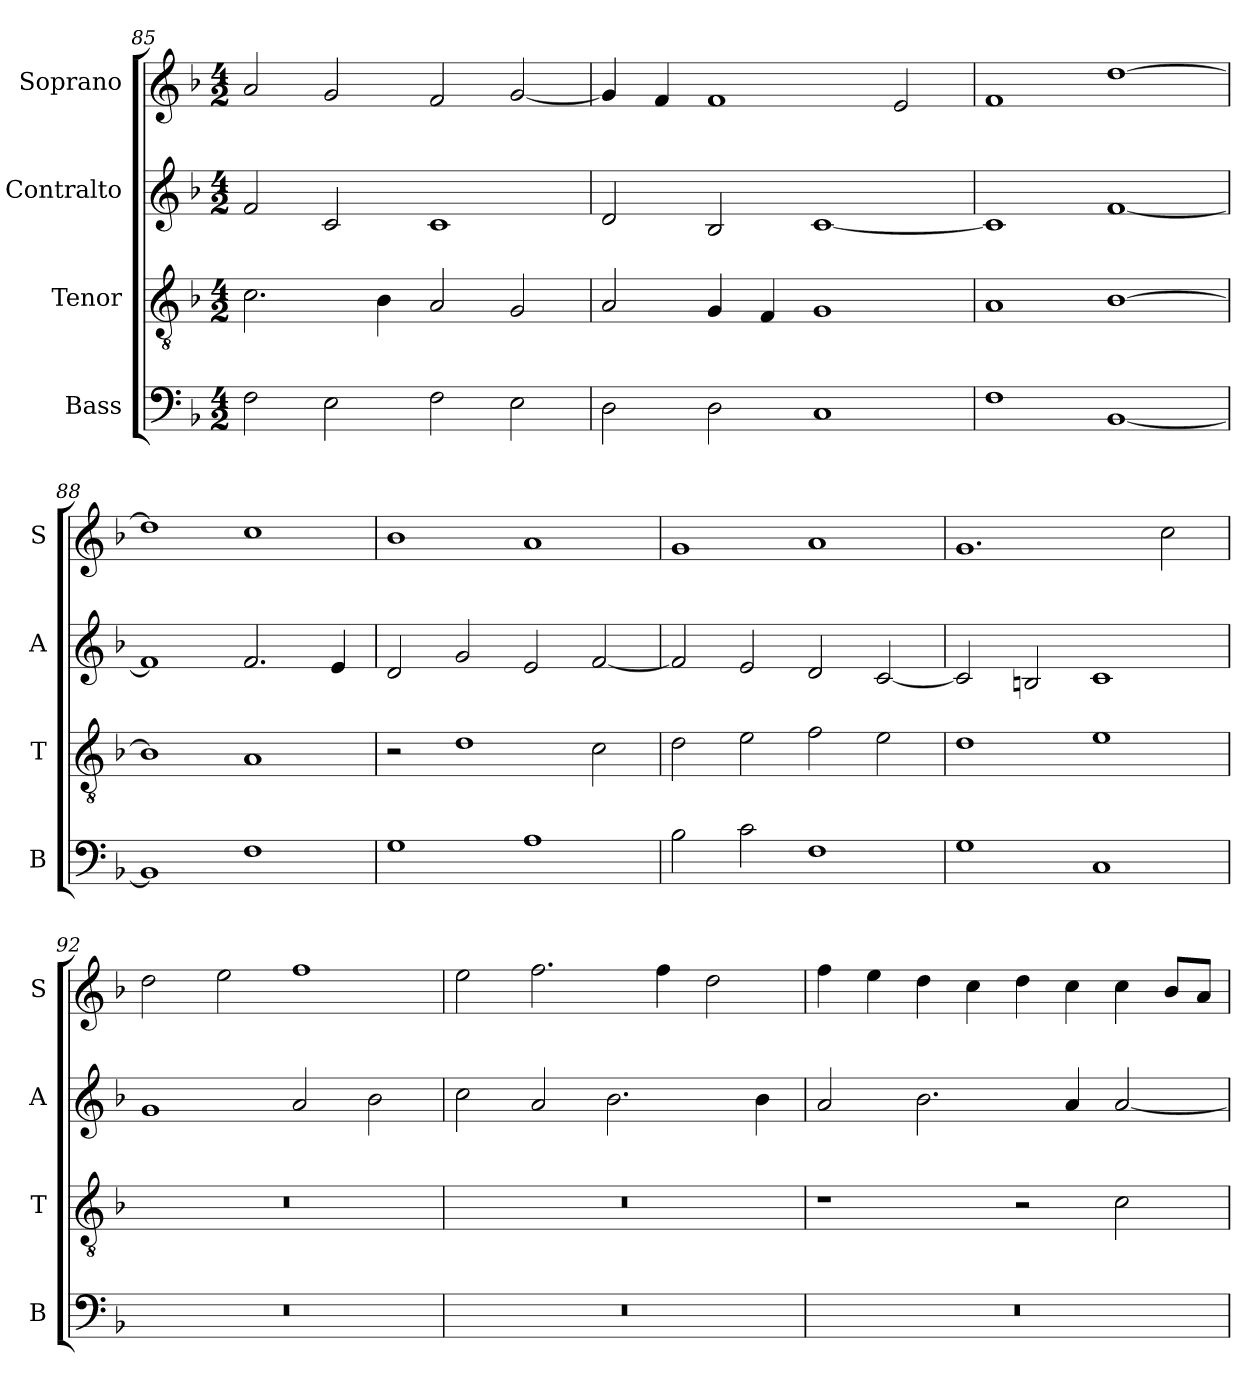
**kern	**kern	**kern	**kern
*part4	*part3	*part2	*part1
*staff4	*staff3	*staff2	*staff1
*I"Bass	*I"Tenor	*I"Contralto	*I"Soprano
*I'B	*I'T	*I'A	*I'S
*clefF4	*clefGv2	*clefG2	*clefG2
*k[b-]	*k[b-]	*k[b-]	*k[b-]
*F:ion	*F:ion	*F:ion	*F:ion
*M4/2	*M4/2	*M4/2	*M4/2
=85	=85	=85	=85
2F	2.c	2f	2a
2E	.	2c	2g
.	4B-	.	.
2F	2A	1c	2f
2E	2G	.	[2g
=86	=86	=86	=86
2D	2A	2d	4g]
.	.	.	4f
2D	4G	2B-	1f
.	4F	.	.
1C	1G	[1c	.
.	.	.	2e
=87	=87	=87	=87
1F	1A	1c]	1f
[1BB-	[1B-	[1f	[1dd
=88	=88	=88	=88
1BB-]	1B-]	1f]	1dd]
1F	1A	2.f	1cc
.	.	4e	.
=89	=89	=89	=89
1G	2r	2d	1b-
.	1d	2g	.
1A	.	2e	1a
.	2c	[2f	.
=90	=90	=90	=90
2B-	2d	2f]	1g
2c	2e	2e	.
1F	2f	2d	1a
.	2e	[2c	.
=91	=91	=91	=91
1G	1d	2c]	1.g
.	.	2Bn	.
1C	1e	1c	.
.	.	.	2cc
=92	=92	=92	=92
0r	0r	1g	2dd
.	.	.	2ee
.	.	2a	1ff
.	.	2b-	.
=93	=93	=93	=93
0r	0r	2cc	2ee
.	.	2a	2.ff
.	.	2.b-	.
.	.	.	4ff
.	.	.	2dd
.	.	4b-	.
=94	=94	=94	=94
0r	1r	2a	4ff
.	.	.	4ee
.	.	2.b-	4dd
.	.	.	4cc
.	2r	.	4dd
.	.	4a	4cc
.	2c	[2a	4cc
.	.	.	8b-/L
.	.	.	8a/J
=	=	=	=
*-	*-	*-	*-
